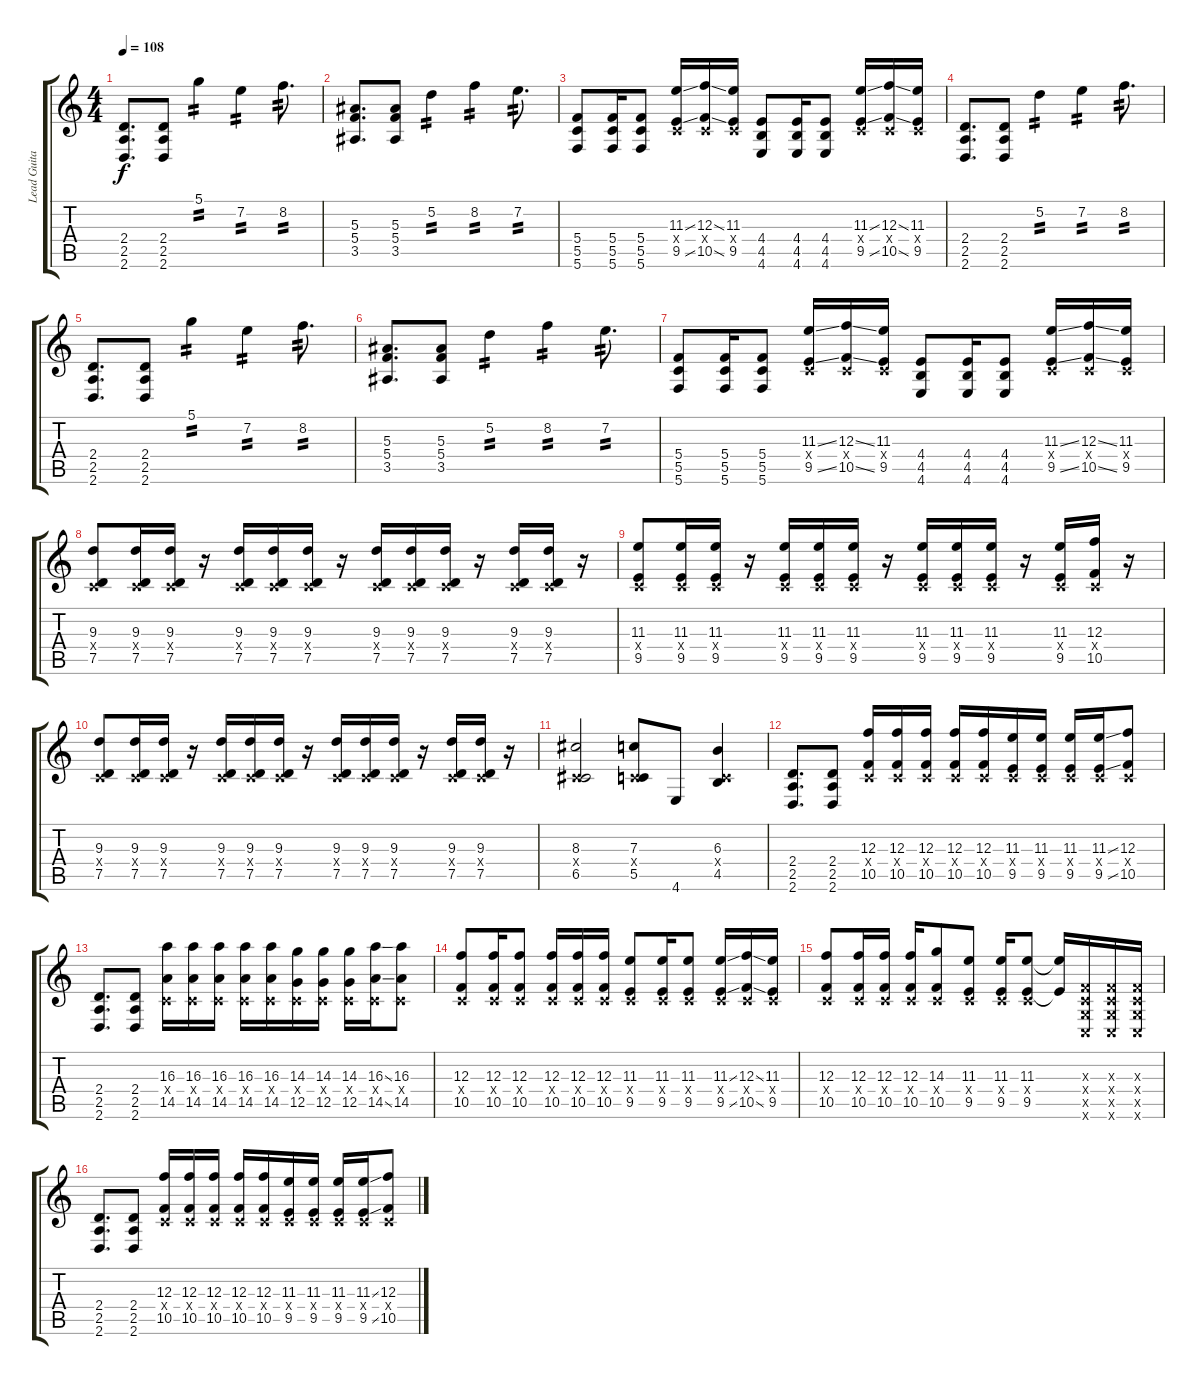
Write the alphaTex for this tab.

\track ("Lead Guitar - Omar Espinosa" "Lead Guita") {instrument distortionguitar}
\staff {score tabs}
\tuning (D4 A3 F3 C3 G2 C2) {hide}
\ts (4 4)
\tempo 108
\clef g2
\ks c
(2.4 2.5 2.6).8{d dy f} (2.4 2.5 2.6).8 5.1.4{tp 2} 7.2.4{tp 2} 8.2.8{d tp 2} |
(5.3 5.4 3.5).8{d} (5.3 5.4 3.5).8 5.2.4{tp 2} 8.2.4{tp 2} 7.2.8{d tp 2} |
(5.4 5.5 5.6).8 (5.4 5.5 5.6).16 (5.4 5.5 5.6).8 (11.3{ss} 0.4{x} 9.5{ss}).16 (12.3{ss} 0.4{x} 10.5{ss}).16 (11.3 0.4{x} 9.5).16 (4.4 4.5 4.6).8 (4.4 4.5 4.6).16 (4.4 4.5 4.6).8 (11.3{ss} 0.4{x} 9.5{ss}).16 (12.3{ss} 0.4{x} 10.5{ss}).16 (11.3 0.4{x} 9.5).16 |
(2.4 2.5 2.6).8{d} (2.4 2.5 2.6).8 5.2.4{tp 2} 7.2.4{tp 2} 8.2.8{d tp 2} |
(2.4 2.5 2.6).8{d} (2.4 2.5 2.6).8 5.1.4{tp 2} 7.2.4{tp 2} 8.2.8{d tp 2} |
(5.3 5.4 3.5).8{d} (5.3 5.4 3.5).8 5.2.4{tp 2} 8.2.4{tp 2} 7.2.8{d tp 2} |
(5.4 5.5 5.6).8 (5.4 5.5 5.6).16 (5.4 5.5 5.6).8 (11.3{ss} 0.4{x} 9.5{ss}).16 (12.3{ss} 0.4{x} 10.5{ss}).16 (11.3 0.4{x} 9.5).16 (4.4 4.5 4.6).8 (4.4 4.5 4.6).16 (4.4 4.5 4.6).8 (11.3{ss} 0.4{x} 9.5{ss}).16 (12.3{ss} 0.4{x} 10.5{ss}).16 (11.3 0.4{x} 9.5).16 |
(9.3 0.4{x} 7.5).8 (9.3 0.4{x} 7.5).16 (9.3 0.4{x} 7.5).16 r.16 (9.3 0.4{x} 7.5).16 (9.3 0.4{x} 7.5).16 (9.3 0.4{x} 7.5).16 r.16 (9.3 0.4{x} 7.5).16 (9.3 0.4{x} 7.5).16 (9.3 0.4{x} 7.5).16 r.16 (9.3 0.4{x} 7.5).16 (9.3 0.4{x} 7.5).16 r.16 |
(11.3 0.4{x} 9.5).8 (11.3 0.4{x} 9.5).16 (11.3 0.4{x} 9.5).16 r.16 (11.3 0.4{x} 9.5).16 (11.3 0.4{x} 9.5).16 (11.3 0.4{x} 9.5).16 r.16 (11.3 0.4{x} 9.5).16 (11.3 0.4{x} 9.5).16 (11.3 0.4{x} 9.5).16 r.16 (11.3 0.4{x} 9.5).16 (12.3 0.4{x} 10.5).16 r.16 |
(9.3 0.4{x} 7.5).8 (9.3 0.4{x} 7.5).16 (9.3 0.4{x} 7.5).16 r.16 (9.3 0.4{x} 7.5).16 (9.3 0.4{x} 7.5).16 (9.3 0.4{x} 7.5).16 r.16 (9.3 0.4{x} 7.5).16 (9.3 0.4{x} 7.5).16 (9.3 0.4{x} 7.5).16 r.16 (9.3 0.4{x} 7.5).16 (9.3 0.4{x} 7.5).16 r.16 |
(8.3 0.4{x} 6.5).2 (7.3 0.4{x} 5.5).8 4.6.8 (6.3 0.4{x} 4.5).4 |
(2.4 2.5 2.6).8{d} (2.4 2.5 2.6).8 (12.3 0.4{x} 10.5).16 (12.3 0.4{x} 10.5).16 (12.3 0.4{x} 10.5).16 (12.3 0.4{x} 10.5).16 (12.3 0.4{x} 10.5).16 (11.3 0.4{x} 9.5).16 (11.3 0.4{x} 9.5).16 (11.3 0.4{x} 9.5).16 (11.3{ss} 0.4{x} 9.5{ss}).16 (12.3 0.4{x} 10.5).8 |
(2.4 2.5 2.6).8{d} (2.4 2.5 2.6).8 (16.3 0.4{x} 14.5).16 (16.3 0.4{x} 14.5).16 (16.3 0.4{x} 14.5).16 (16.3 0.4{x} 14.5).16 (16.3 0.4{x} 14.5).16 (14.3 0.4{x} 12.5).16 (14.3 0.4{x} 12.5).16 (14.3 0.4{x} 12.5).16 (16.3{ss} 0.4{x} 14.5{ss}).16 (16.3 0.4{x} 14.5).8 |
(12.3 0.4{x} 10.5).8 (12.3 0.4{x} 10.5).16 (12.3 0.4{x} 10.5).8 (12.3 0.4{x} 10.5).16 (12.3 0.4{x} 10.5).16 (12.3 0.4{x} 10.5).16 (11.3 0.4{x} 9.5).8 (11.3 0.4{x} 9.5).16 (11.3 0.4{x} 9.5).8 (11.3{ss} 0.4{x} 9.5{ss}).16 (12.3{ss} 0.4{x} 10.5{ss}).16 (11.3 0.4{x} 9.5).16 |
(12.3 0.4{x} 10.5).8 (12.3 0.4{x} 10.5).16 (12.3 0.4{x} 10.5).16 (12.3 0.4{x} 10.5).16 (14.3 0.4{x} 10.5).8 (11.3 0.4{x} 9.5).8 (11.3 0.4{x} 9.5).16 (11.3 0.4{x} 9.5).8 (11.3{t} 9.5{t}).16 (0.3{x} 0.4{x} 0.5{x} 0.6{x}).16 (0.3{x} 0.4{x} 0.5{x} 0.6{x}).16 (0.3{x} 0.4{x} 0.5{x} 0.6{x}).16 |
(2.4 2.5 2.6).8{d} (2.4 2.5 2.6).8 (12.3 0.4{x} 10.5).16 (12.3 0.4{x} 10.5).16 (12.3 0.4{x} 10.5).16 (12.3 0.4{x} 10.5).16 (12.3 0.4{x} 10.5).16 (11.3 0.4{x} 9.5).16 (11.3 0.4{x} 9.5).16 (11.3 0.4{x} 9.5).16 (11.3{ss} 0.4{x} 9.5{ss}).16 (12.3 0.4{x} 10.5).8
